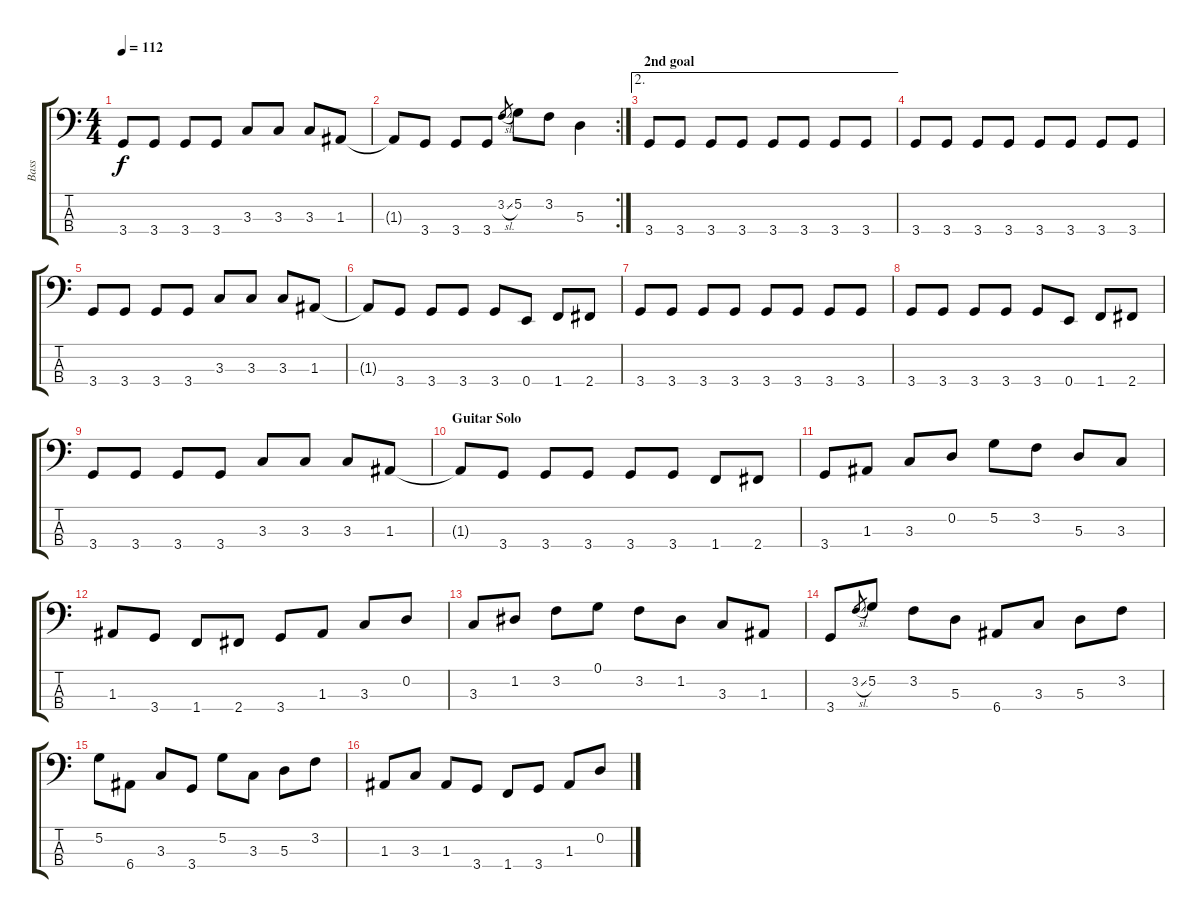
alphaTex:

\track ("Bass" "Bass") {instrument electricbasspick}
\staff {score tabs}
\tuning (G2 D2 A1 E1) {hide}
\ts (4 4)
\tempo 112
\clef f4
\ks c
3.4.8{dy f} 3.4.8 3.4.8 3.4.8 3.3.8 3.3.8 3.3.8 1.3.8 |
\rc 2
1.3{t}.8 3.4.8 3.4.8 3.4.8 3.2{sl}.8{gr} 5.2.8 3.2.8 5.3.4 |
\ae 2
\section ("" "2nd goal")
3.4.8 3.4.8 3.4.8 3.4.8 3.4.8 3.4.8 3.4.8 3.4.8 |
3.4.8 3.4.8 3.4.8 3.4.8 3.4.8 3.4.8 3.4.8 3.4.8 |
3.4.8 3.4.8 3.4.8 3.4.8 3.3.8 3.3.8 3.3.8 1.3.8 |
1.3{t}.8 3.4.8 3.4.8 3.4.8 3.4.8 0.4.8 1.4.8 2.4.8 |
3.4.8 3.4.8 3.4.8 3.4.8 3.4.8 3.4.8 3.4.8 3.4.8 |
3.4.8 3.4.8 3.4.8 3.4.8 3.4.8 0.4.8 1.4.8 2.4.8 |
3.4.8 3.4.8 3.4.8 3.4.8 3.3.8 3.3.8 3.3.8 1.3.8 |
\section ("" "Guitar Solo")
1.3{t}.8 3.4.8 3.4.8 3.4.8 3.4.8 3.4.8 1.4.8 2.4.8 |
3.4.8 1.3.8 3.3.8 0.2.8 5.2.8 3.2.8 5.3.8 3.3.8 |
1.3.8 3.4.8 1.4.8 2.4.8 3.4.8 1.3.8 3.3.8 0.2.8 |
3.3.8 1.2.8 3.2.8 0.1.8 3.2.8 1.2.8 3.3.8 1.3.8 |
3.4.8 3.2{sl}.8{gr} 5.2.8 3.2.8 5.3.8 6.4.8 3.3.8 5.3.8 3.2.8 |
5.2.8 6.4.8 3.3.8 3.4.8 5.2.8 3.3.8 5.3.8 3.2.8 |
1.3.8 3.3.8 1.3.8 3.4.8 1.4.8 3.4.8 1.3.8 0.2.8
